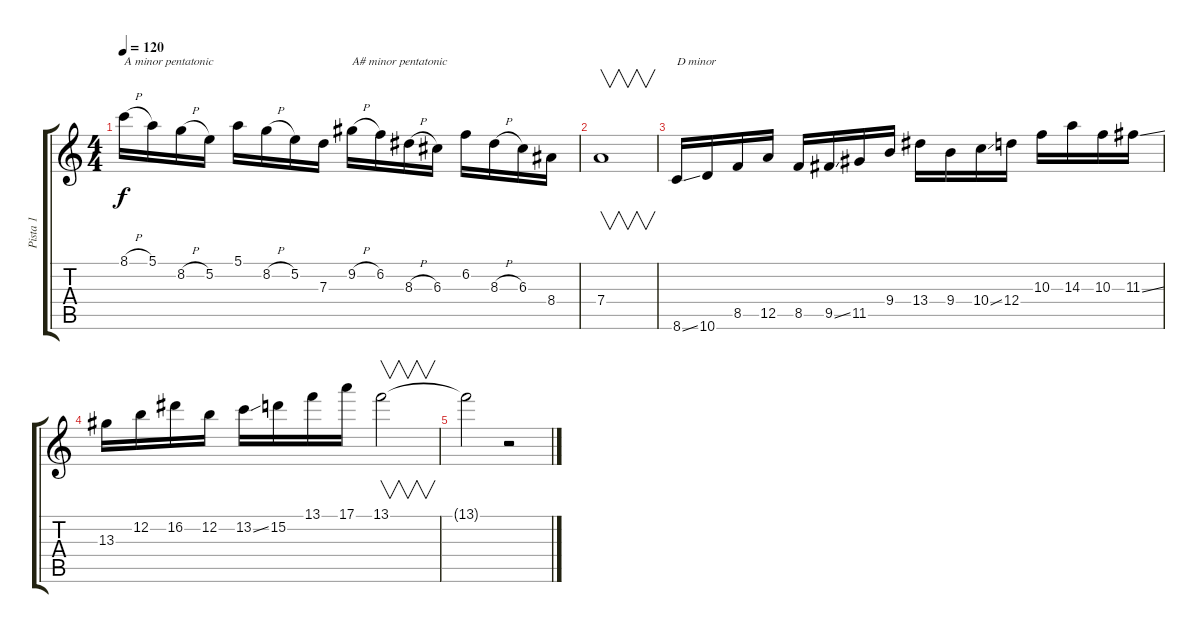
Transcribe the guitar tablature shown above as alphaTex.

\track ("Pista 1" "Pista 1") {instrument distortionguitar}
\staff {score tabs}
\tuning (E4 B3 G3 D3 A2 E2) {hide}
\ts (4 4)
\tempo 120
\clef g2
\ks c
8.1{h}.16{txt "A minor pentatonic" dy f instrument distortionguitar} 5.1.16 8.2{h}.16 5.2.16 5.1.16 8.2{h}.16 5.2.16 7.3.16 9.2{h}.16{txt "A# minor pentatonic"} 6.2.16 8.3{h}.16 6.3.16 6.2.16 8.3{h}.16 6.3.16 8.4.16 |
7.4.1{v} |
8.6{ss}.16{txt "D minor"} 10.6.16 8.5.16 12.5.16 8.5.16 9.5{ss}.16 11.5.16 9.4.16 13.4.16 9.4.16 10.4{ss}.16 12.4.16 10.3.16 14.3.16 10.3.16 11.3{ss}.16 |
13.3.16 12.2.16 16.2.16 12.2.16 13.2{ss}.16 15.2.16 13.1.16 17.1.16 13.1.2{v} |
13.1{t}.2 r.2
